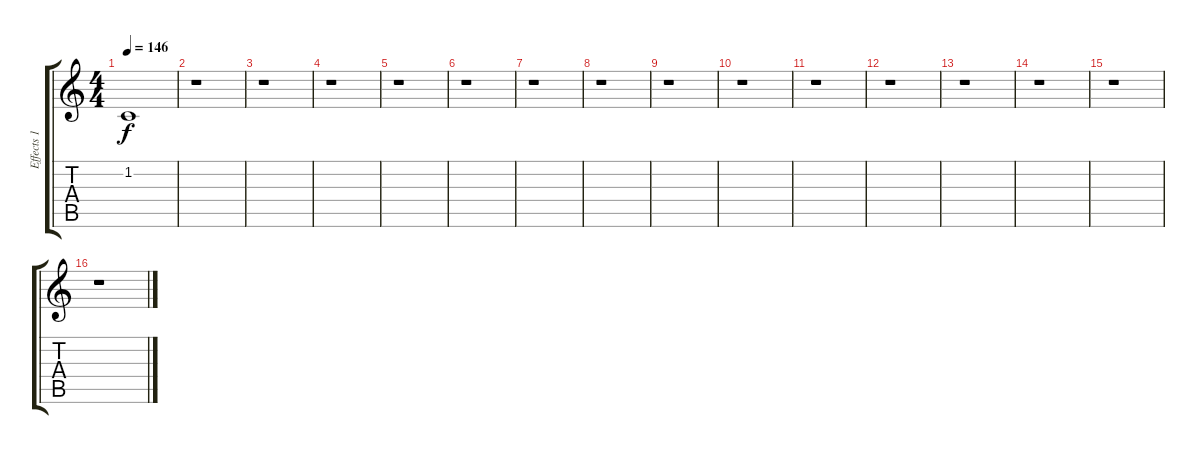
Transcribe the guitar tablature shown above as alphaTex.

\track ("Effects 1" "Effects 1") {instrument voiceoohs}
\staff {score tabs}
\tuning (E4 B3 G3 D3 A2 E2) {hide}
\ts (4 4)
\tempo 146
\clef g2
\ks c
1.2{t}.1{dy f} |
r.1 |
r.1 |
r.1 |
r.1 |
r.1 |
r.1 |
r.1 |
r.1 |
r.1 |
r.1 |
r.1 |
r.1 |
r.1 |
r.1 |
r.1
